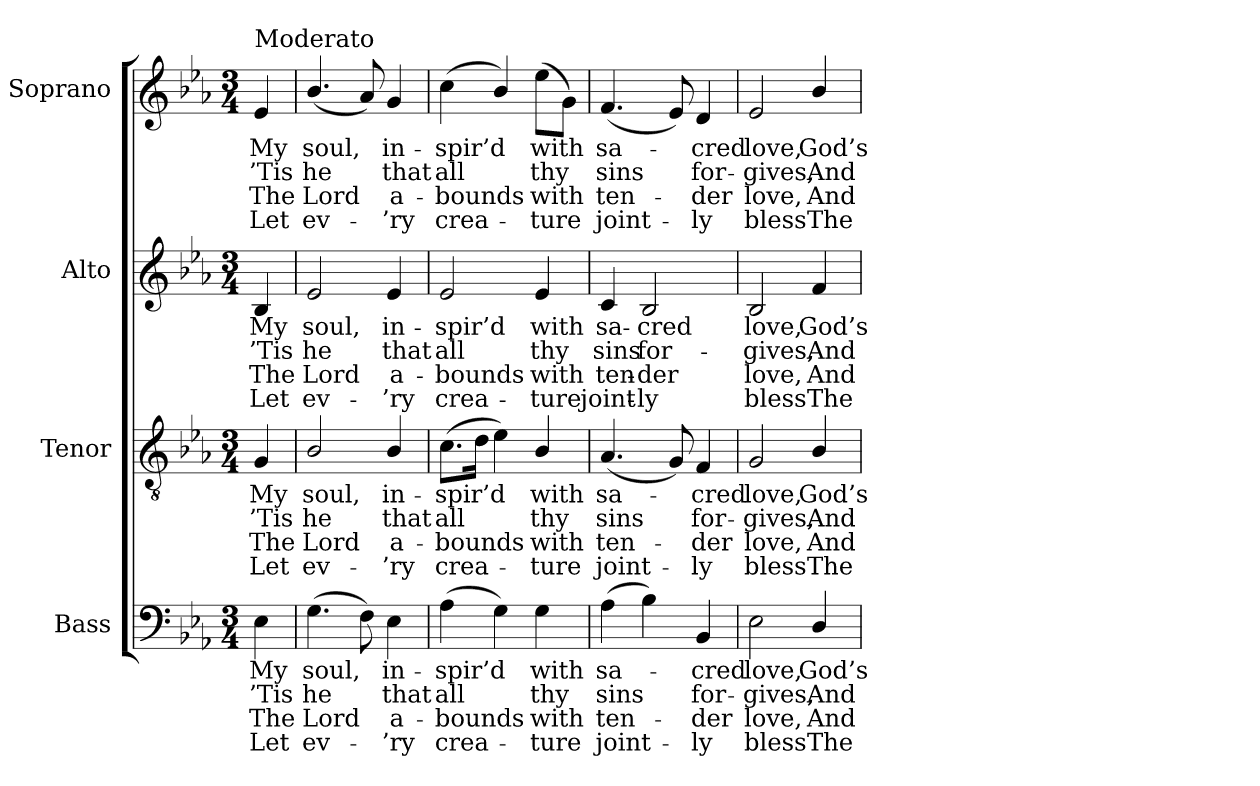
**kern	**text	**text	**text	**text	**kern	**text	**text	**text	**text	**kern	**text	**text	**text	**text	**kern	**text	**text	**text	**text
*part4	*part4	*part4	*part4	*part4	*part3	*part3	*part3	*part3	*part3	*part2	*part2	*part2	*part2	*part2	*part1	*part1	*part1	*part1	*part1
*staff4	*staff4	*staff4	*staff4	*staff4	*staff3	*staff3	*staff3	*staff3	*staff3	*staff2	*staff2	*staff2	*staff2	*staff2	*staff1	*staff1	*staff1	*staff1	*staff1
*I"Bass	*	*	*	*	*I"Tenor	*	*	*	*	*I"Alto	*	*	*	*	*I"Soprano	*	*	*	*
*I'B.	*	*	*	*	*I'T.	*	*	*	*	*I'A.	*	*	*	*	*I'S.	*	*	*	*
!!LO:PB:g=z
*clefF4	*	*	*	*	*clefGv2	*	*	*	*	*clefG2	*	*	*	*	*clefG2	*	*	*	*
*	*	*	*	*	*ITrd7c12	*	*	*	*	*	*	*	*	*	*	*	*	*	*
*k[b-e-a-]	*	*	*	*	*k[b-e-a-]	*	*	*	*	*k[b-e-a-]	*	*	*	*	*k[b-e-a-]	*	*	*	*
*E-:	*	*	*	*	*E-:	*	*	*	*	*E-:	*	*	*	*	*E-:	*	*	*	*
*M3/4	*	*	*	*	*M3/4	*	*	*	*	*M3/4	*	*	*	*	*M3/4	*	*	*	*
=	=	=	=	=	=	=	=	=	=	=	=	=	=	=	=	=	=	=	=
!	!LO:LY:b:color=#000000	!LO:LY:b:color=#000000	!LO:LY:b:color=#000000	!LO:LY:b:color=#000000	!	!	!	!	!	!	!	!	!	!	!	!	!	!	!
!	!	!	!	!	!	!LO:LY:b:color=#000000	!LO:LY:b:color=#000000	!LO:LY:b:color=#000000	!LO:LY:b:color=#000000	!	!	!	!	!	!	!	!	!	!
!	!	!	!	!	!	!	!	!	!	!	!LO:LY:b:color=#000000	!LO:LY:b:color=#000000	!LO:LY:b:color=#000000	!LO:LY:b:color=#000000	!	!	!	!	!
!	!	!	!	!	!	!	!	!	!	!	!	!	!	!	!LO:TX:a:t=Moderato	!	!	!	!
!	!	!	!	!	!	!	!	!	!	!	!	!	!	!	!	!LO:LY:b:color=#000000	!LO:LY:b:color=#000000	!LO:LY:b:color=#000000	!LO:LY:b:color=#000000
4E-i\	My	’Tis	The	Let	4GGi/	My	’Tis	The	Let	4B-i/	My	’Tis	The	Let	4e-i/	My	’Tis	The	Let
=1	=1	=1	=1	=1	=1	=1	=1	=1	=1	=1	=1	=1	=1	=1	=1	=1	=1	=1	=1
!	!LO:LY:b:color=#000000	!LO:LY:b:color=#000000	!LO:LY:b:color=#000000	!LO:LY:b:color=#000000	!	!	!	!	!	!	!	!	!	!	!	!	!	!	!
!	!	!	!	!	!	!LO:LY:b:color=#000000	!LO:LY:b:color=#000000	!LO:LY:b:color=#000000	!LO:LY:b:color=#000000	!	!	!	!	!	!	!	!	!	!
!	!	!	!	!	!	!	!	!	!	!	!LO:LY:b:color=#000000	!LO:LY:b:color=#000000	!LO:LY:b:color=#000000	!LO:LY:b:color=#000000	!	!	!	!	!
!	!	!	!	!	!	!	!	!	!	!	!	!	!	!	!	!LO:LY:b:color=#000000	!LO:LY:b:color=#000000	!LO:LY:b:color=#000000	!LO:LY:b:color=#000000
(4.Gi\	soul,	he	Lord	ev-	2BB-i/	soul,	he	Lord	ev-	2e-i/	soul,	he	Lord	ev-	(4.b-i/	soul,	he	Lord	ev-
8Fi\)	.	.	.	.	.	.	.	.	.	.	.	.	.	.	8a-i/)	.	.	.	.
!	!LO:LY:b:color=#000000	!LO:LY:b:color=#000000	!LO:LY:b:color=#000000	!LO:LY:b:color=#000000	!	!	!	!	!	!	!	!	!	!	!	!	!	!	!
!	!	!	!	!	!	!LO:LY:b:color=#000000	!LO:LY:b:color=#000000	!LO:LY:b:color=#000000	!LO:LY:b:color=#000000	!	!	!	!	!	!	!	!	!	!
!	!	!	!	!	!	!	!	!	!	!	!LO:LY:b:color=#000000	!LO:LY:b:color=#000000	!LO:LY:b:color=#000000	!LO:LY:b:color=#000000	!	!	!	!	!
!	!	!	!	!	!	!	!	!	!	!	!	!	!	!	!	!LO:LY:b:color=#000000	!LO:LY:b:color=#000000	!LO:LY:b:color=#000000	!LO:LY:b:color=#000000
4E-i\	in-	that	-a-	-’ry	4BB-i/	in-	that	-a-	-’ry	4e-i/	in-	that	-a-	-’ry	4gi/	in-	that	-a-	-’ry
=2	=2	=2	=2	=2	=2	=2	=2	=2	=2	=2	=2	=2	=2	=2	=2	=2	=2	=2	=2
!	!LO:LY:b:color=#000000	!LO:LY:b:color=#000000	!LO:LY:b:color=#000000	!LO:LY:b:color=#000000	!	!	!	!	!	!	!	!	!	!	!	!	!	!	!
!	!	!	!	!	!	!LO:LY:b:color=#000000	!LO:LY:b:color=#000000	!LO:LY:b:color=#000000	!LO:LY:b:color=#000000	!	!	!	!	!	!	!	!	!	!
!	!	!	!	!	!	!	!	!	!	!	!LO:LY:b:color=#000000	!LO:LY:b:color=#000000	!LO:LY:b:color=#000000	!LO:LY:b:color=#000000	!	!	!	!	!
!	!	!	!	!	!	!	!	!	!	!	!	!	!	!	!	!LO:LY:b:color=#000000	!LO:LY:b:color=#000000	!LO:LY:b:color=#000000	!LO:LY:b:color=#000000
(4A-i\	-spir’d	all	bounds	crea-	(8.Ci\L	-spir’d	all	bounds	crea-	2e-i/	-spir’d	all	bounds	crea-	(4cci\	-spir’d	all	bounds	crea-
.	.	.	.	.	16Di\Jk	.	.	.	.	.	.	.	.	.	.	.	.	.	.
4Gi\)	.	.	.	.	4E-i\)	.	.	.	.	.	.	.	.	.	4b-i/)	.	.	.	.
!	!LO:LY:b:color=#000000	!LO:LY:b:color=#000000	!LO:LY:b:color=#000000	!LO:LY:b:color=#000000	!	!	!	!	!	!	!	!	!	!	!	!	!	!	!
!	!	!	!	!	!	!LO:LY:b:color=#000000	!LO:LY:b:color=#000000	!LO:LY:b:color=#000000	!LO:LY:b:color=#000000	!	!	!	!	!	!	!	!	!	!
!	!	!	!	!	!	!	!	!	!	!	!LO:LY:b:color=#000000	!LO:LY:b:color=#000000	!LO:LY:b:color=#000000	!LO:LY:b:color=#000000	!	!	!	!	!
!	!	!	!	!	!	!	!	!	!	!	!	!	!	!	!	!LO:LY:b:color=#000000	!LO:LY:b:color=#000000	!LO:LY:b:color=#000000	!LO:LY:b:color=#000000
4Gi\	with	thy	-with	ture	4BB-i/	with	thy	-with	ture	4e-i/	with	thy	-with	ture	(8ee-i\L	with	thy	-with	ture
.	.	.	.	.	.	.	.	.	.	.	.	.	.	.	8gi\J)	.	.	.	.
=3	=3	=3	=3	=3	=3	=3	=3	=3	=3	=3	=3	=3	=3	=3	=3	=3	=3	=3	=3
!	!LO:LY:b:color=#000000	!LO:LY:b:color=#000000	!LO:LY:b:color=#000000	!LO:LY:b:color=#000000	!	!	!	!	!	!	!	!	!	!	!	!	!	!	!
!	!	!	!	!	!	!LO:LY:b:color=#000000	!LO:LY:b:color=#000000	!LO:LY:b:color=#000000	!LO:LY:b:color=#000000	!	!	!	!	!	!	!	!	!	!
!	!	!	!	!	!	!	!	!	!	!	!LO:LY:b:color=#000000	!LO:LY:b:color=#000000	!LO:LY:b:color=#000000	!LO:LY:b:color=#000000	!	!	!	!	!
!	!	!	!	!	!	!	!	!	!	!	!	!	!	!	!	!LO:LY:b:color=#000000	!LO:LY:b:color=#000000	!LO:LY:b:color=#000000	!LO:LY:b:color=#000000
(4A-i\	sa-	sins	ten-	-joint-	(4.AA-i/	sa-	sins	ten-	-joint-	4ci/	sa-	sins	ten-	-joint-	(4.fi/	sa-	sins	ten-	-joint-
!	!	!	!	!	!	!	!	!	!	!	!LO:LY:b:color=#000000	!LO:LY:b:color=#000000	!LO:LY:b:color=#000000	!LO:LY:b:color=#000000	!	!	!	!	!
4B-i\)	.	.	.	.	.	.	.	.	.	2B-i/	-cred	for-	-der	ly	.	.	.	.	.
.	.	.	.	.	8GGi/)	.	.	.	.	.	.	.	.	.	8e-i/)	.	.	.	.
!	!LO:LY:b:color=#000000	!LO:LY:b:color=#000000	!LO:LY:b:color=#000000	!LO:LY:b:color=#000000	!	!	!	!	!	!	!	!	!	!	!	!	!	!	!
!	!	!	!	!	!	!LO:LY:b:color=#000000	!LO:LY:b:color=#000000	!LO:LY:b:color=#000000	!LO:LY:b:color=#000000	!	!	!	!	!	!	!	!	!	!
!	!	!	!	!	!	!	!	!	!	!	!	!	!	!	!	!LO:LY:b:color=#000000	!LO:LY:b:color=#000000	!LO:LY:b:color=#000000	!LO:LY:b:color=#000000
4BB-i/	-cred	for-	-der	ly	4FFi/	-cred	for-	-der	ly	.	.	.	.	.	4di/	-cred	for-	-der	ly
=4	=4	=4	=4	=4	=4	=4	=4	=4	=4	=4	=4	=4	=4	=4	=4	=4	=4	=4	=4
!	!LO:LY:b:color=#000000	!LO:LY:b:color=#000000	!LO:LY:b:color=#000000	!LO:LY:b:color=#000000	!	!	!	!	!	!	!	!	!	!	!	!	!	!	!
!	!	!	!	!	!	!LO:LY:b:color=#000000	!LO:LY:b:color=#000000	!LO:LY:b:color=#000000	!LO:LY:b:color=#000000	!	!	!	!	!	!	!	!	!	!
!	!	!	!	!	!	!	!	!	!	!	!LO:LY:b:color=#000000	!LO:LY:b:color=#000000	!LO:LY:b:color=#000000	!LO:LY:b:color=#000000	!	!	!	!	!
!	!	!	!	!	!	!	!	!	!	!	!	!	!	!	!	!LO:LY:b:color=#000000	!LO:LY:b:color=#000000	!LO:LY:b:color=#000000	!LO:LY:b:color=#000000
2E-i\	love,	-gives,	love,	bless	2GGi/	love,	-gives,	love,	bless	2B-i/	love,	-gives,	love,	bless	2e-i/	love,	-gives,	love,	bless
!	!LO:LY:b:color=#000000	!LO:LY:b:color=#000000	!LO:LY:b:color=#000000	!LO:LY:b:color=#000000	!	!	!	!	!	!	!	!	!	!	!	!	!	!	!
!	!	!	!	!	!	!LO:LY:b:color=#000000	!LO:LY:b:color=#000000	!LO:LY:b:color=#000000	!LO:LY:b:color=#000000	!	!	!	!	!	!	!	!	!	!
!	!	!	!	!	!	!	!	!	!	!	!LO:LY:b:color=#000000	!LO:LY:b:color=#000000	!LO:LY:b:color=#000000	!LO:LY:b:color=#000000	!	!	!	!	!
!	!	!	!	!	!	!	!	!	!	!	!	!	!	!	!	!LO:LY:b:color=#000000	!LO:LY:b:color=#000000	!LO:LY:b:color=#000000	!LO:LY:b:color=#000000
4Di/	God’s	And	And	The	4BB-i/	God’s	And	And	The	4fi/	God’s	And	And	The	4b-i/	God’s	And	And	The
=	=	=	=	=	=	=	=	=	=	=	=	=	=	=	=	=	=	=	=
*-	*-	*-	*-	*-	*-	*-	*-	*-	*-	*-	*-	*-	*-	*-	*-	*-	*-	*-	*-
